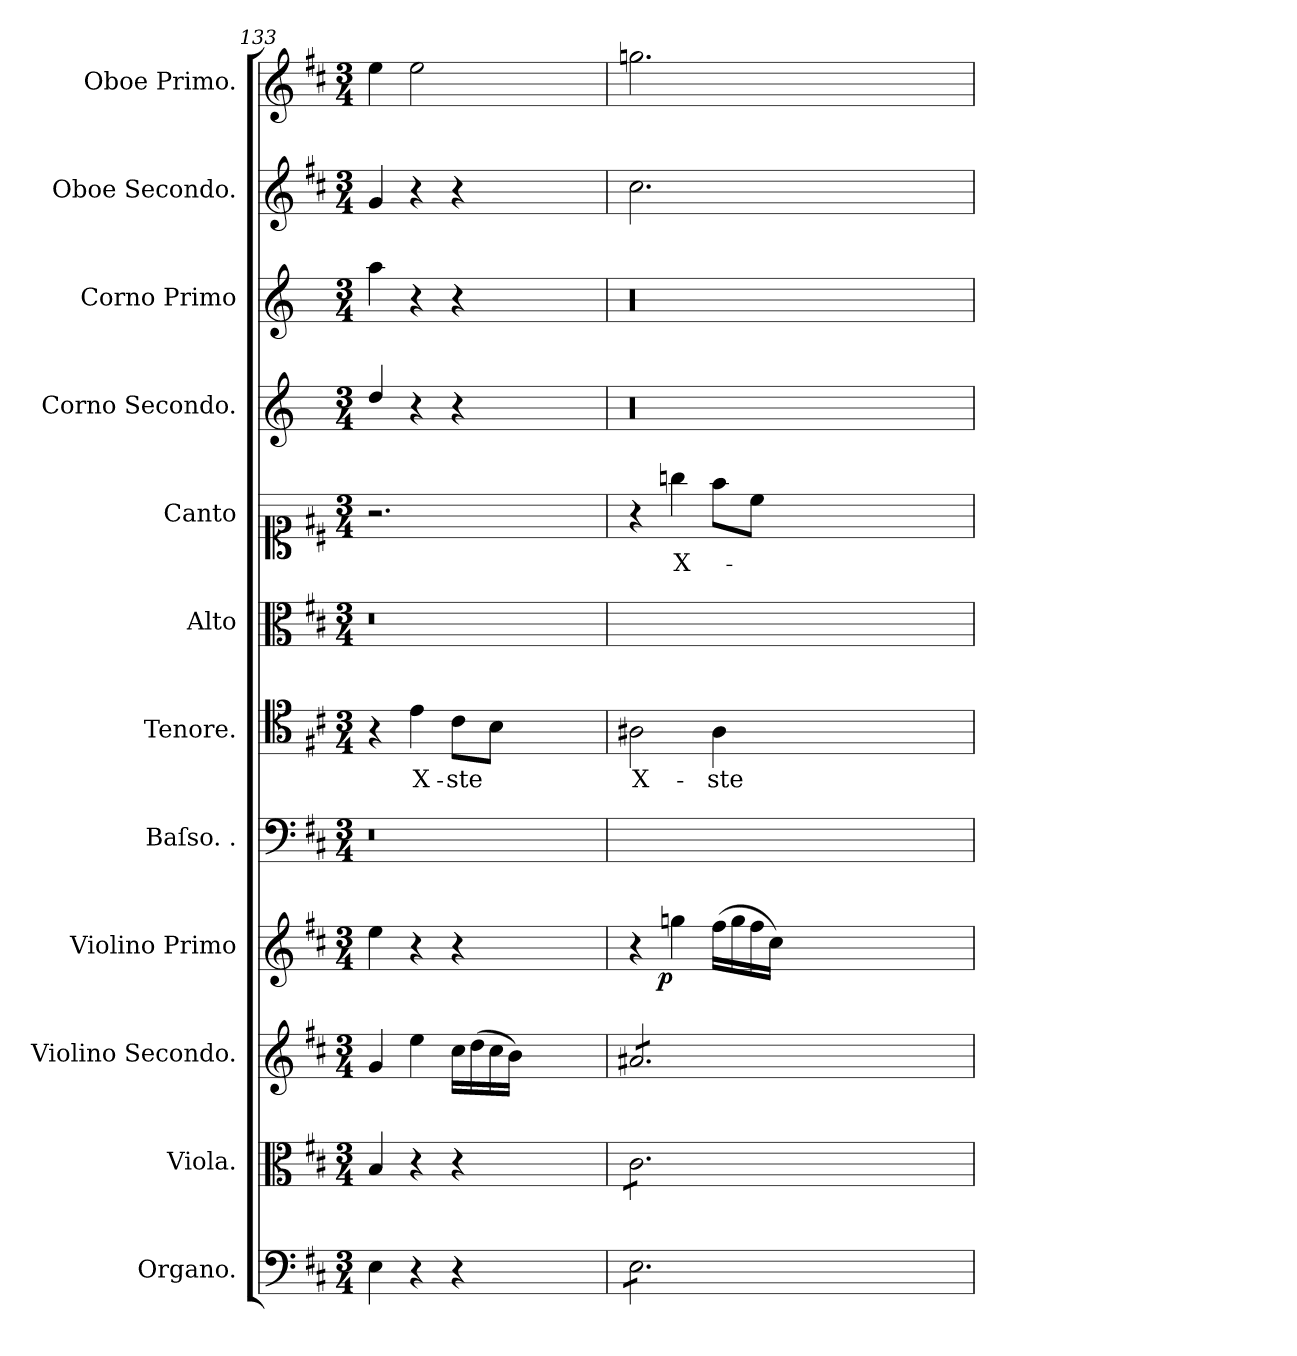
**kern	**kern	**kern	**kern	**dynam	**kern	**kern	**text	**kern	**kern	**text	**kern	**kern	**kern	**kern
*part12	*part11	*part10	*part9	*part9	*part8	*part7	*part7	*part6	*part5	*part5	*part4	*part3	*part2	*part1
*staff12	*staff11	*staff10	*staff9	*staff9	*staff8	*staff7	*staff7	*staff6	*staff5	*staff5	*staff4	*staff3	*staff2	*staff1
*I"Organo.	*I"Viola.	*I"Violino Secondo.	*I"Violino Primo	*	*I"Baſso. .	*I"Tenore.	*	*I"Alto	*I"Canto	*	*I"Corno Secondo.	*I"Corno Primo	*I"Oboe Secondo.	*I"Oboe Primo.
*I'org	*I'vla	*I'vl 2	*I'vl 1	*	*I'B	*I'T	*	*I'A	*	*	*I'cor 2	*I'cor 1	*I'ob 2	*I'ob 1
*clefF4	*clefC3	*clefG2	*clefG2	*	*clefF4	*clefC4	*	*clefC3	*clefC1	*	*clefG2	*clefG2	*clefG2	*clefG2
*	*	*	*	*	*	*	*	*	*	*	*ITrd6c10	*ITrd6c10	*	*
*k[f#c#]	*k[f#c#]	*k[f#c#]	*k[f#c#]	*	*k[f#c#]	*k[f#c#]	*	*k[f#c#]	*k[f#c#]	*	*k[f#c#]	*k[f#c#]	*k[f#c#]	*k[f#c#]
*M3/4	*M3/4	*M3/4	*M3/4	*	*M3/4	*M3/4	*	*M3/4	*M3/4	*	*M3/4	*M3/4	*M3/4	*M3/4
=133	=133	=133	=133	=133	=133	=133	=133	=133	=133	=133	=133	=133	=133	=133
!	!	!	!	!	!LO:N:vis=0	!	!	!LO:N:vis=0	!	!	!	!	!	!
4E\	4B/	4g/	4ee\	.	1.r	4r	.	1.r	2.r	.	4e/	4b\	4g/	4ee\
4r	4r	4ee\	4r	.	.	4e\	X-	.	.	.	4r	4r	4r	2ee\
4r	4r	16cc#\LL	4r	.	.	8c#\L	-ste	.	.	.	4r	4r	4r	.
.	.	(>16dd\	.	.	.	.	.	.	.	.	.	.	.	.
.	.	16cc#\	.	.	.	8B\J	.	.	.	.	.	.	.	.
.	.	16b\JJ)	.	.	.	.	.	.	.	.	.	.	.	.
2.ryy	2.ryy	2.ryy	2.ryy	.	.	2.ryy	.	.	2.ryy	.	2.ryy	2.ryy	2.ryy	2.ryy
=134	=134	=134	=134	=134	=134	=134	=134	=134	=134	=134	=134	=134	=134	=134
!	!	!	!	!	!	!	!LO:LY:i	!	!	!	!LO:N:vis=00	!LO:N:vis=00	!	!
*tremolo	*	*	*	*	*	*	*	*	*	*	*	*	*	*
*	*tremolo	*	*	*	*	*	*	*	*	*	*	*	*	*
*	*	*tremolo	*	*	*	*	*	*	*	*	*	*	*	*
8E\L	8c#\L	8a#X/L	4r	.	0.ryy	2A#X\	X-	0.ryy	4r	.	0.r	0.r	2.cc#\	2.ggn\
8E\	8c#\	8a#X/	.	.	.	.	.	.	.	.	.	.	.	.
!	!	!	!	!LO:DY:b:rj	!	!	!	!	!	!	!	!	!	!
8E\	8c#\	8a#X/	4ggn\	p	.	.	.	.	4ggn\	X-	.	.	.	.
8E\	8c#\	8a#X/	.	.	.	.	.	.	.	.	.	.	.	.
!	!	!	!	!	!	!	!LO:LY:i	!	!	!	!	!	!	!
8E\	8c#\	8a#X/	(>16ff#\LL	.	.	4A#\	-ste	.	8ff#\L	.	.	.	.	.
.	.	.	16gg\	.	.	.	.	.	.	.	.	.	.	.
8E\J	8c#\J	8a#X/J	16ff#\	.	.	.	.	.	8cc#\J	.	.	.	.	.
*	*	*Xtremolo	*	*	*	*	*	*	*	*	*	*	*	*
*	*Xtremolo	*	*	*	*	*	*	*	*	*	*	*	*	*
*Xtremolo	*	*	*	*	*	*	*	*	*	*	*	*	*	*
.	.	.	16cc#\JJ)	.	.	.	.	.	.	.	.	.	.	.
0ryy	0ryy	0ryy	0ryy	.	.	0ryy	.	.	0ryy	.	.	.	0ryy	0ryy
4ryy	4ryy	4ryy	4ryy	.	.	4ryy	.	.	4ryy	.	.	.	4ryy	4ryy
=	=	=	=	=	=	=	=	=	=	=	=	=	=	=
*-	*-	*-	*-	*-	*-	*-	*-	*-	*-	*-	*-	*-	*-	*-
